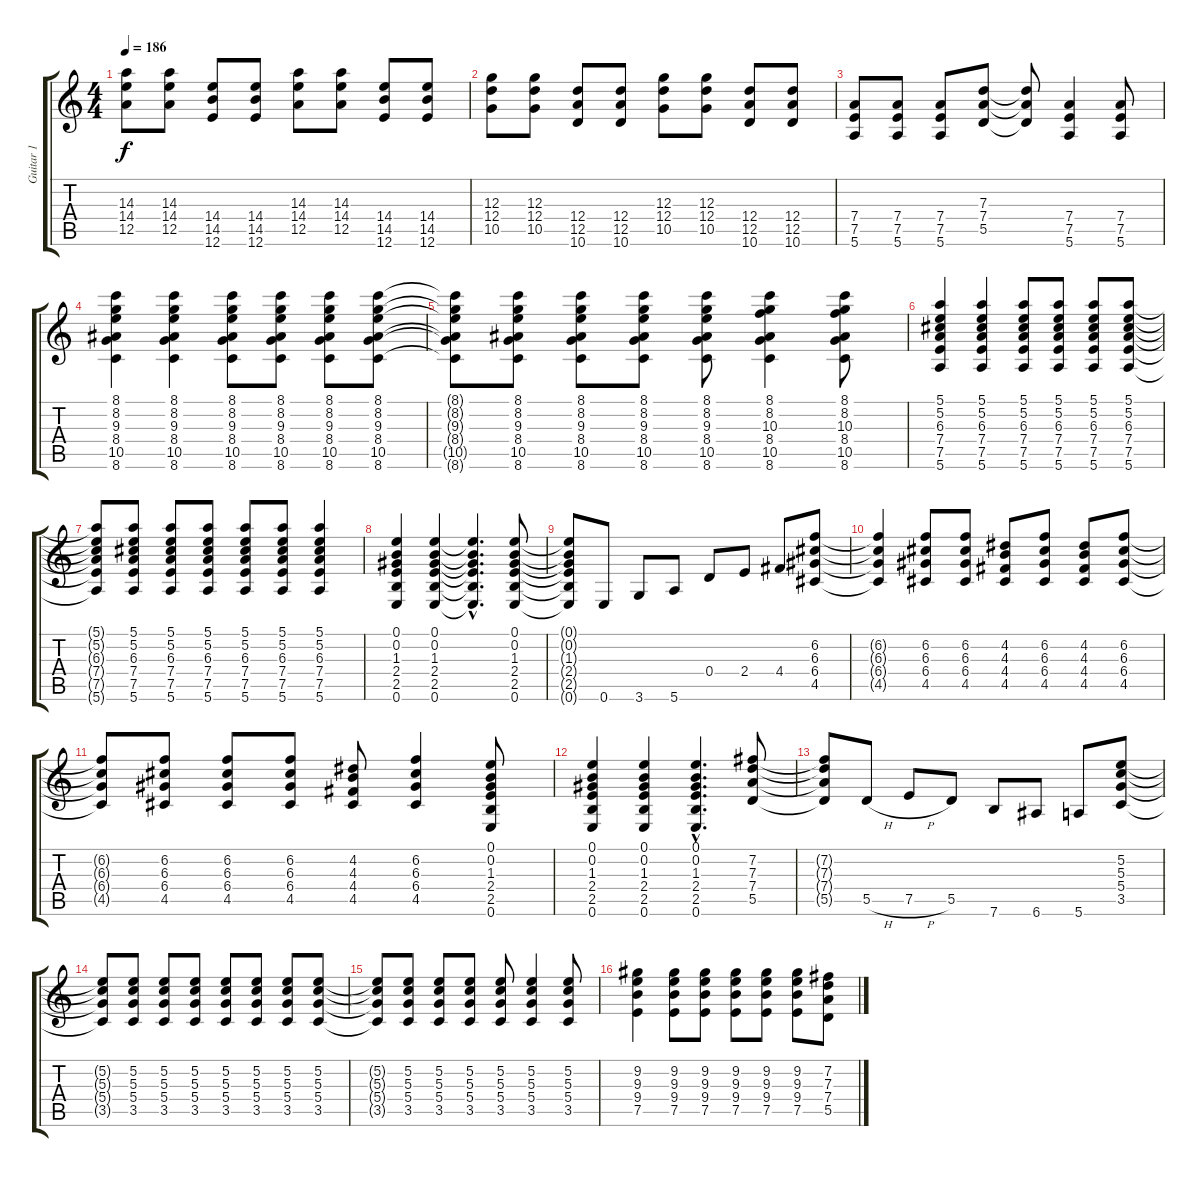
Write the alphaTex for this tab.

\track ("Guitar 1" "Guitar 1") {instrument overdrivenguitar}
\staff {score tabs}
\tuning (E4 B3 G3 D3 A2 E2) {hide}
\ts (4 4)
\tempo 186
\clef g2
\ks c
(14.3 14.4 12.5).8{dy f} (14.3 14.4 12.5).8 (14.4 14.5 12.6).8 (14.4 14.5 12.6).8 (14.3 14.4 12.5).8 (14.3 14.4 12.5).8 (14.4 14.5 12.6).8 (14.4 14.5 12.6).8 |
(12.3 12.4 10.5).8 (12.3 12.4 10.5).8 (12.4 12.5 10.6).8 (12.4 12.5 10.6).8 (12.3 12.4 10.5).8 (12.3 12.4 10.5).8 (12.4 12.5 10.6).8 (12.4 12.5 10.6).8 |
(7.4 7.5 5.6).8 (7.4 7.5 5.6).8 (7.4 7.5 5.6).8 (7.3 7.4 5.5).8 (7.3{t} 7.4{t} 5.5{t}).8 (7.4 7.5 5.6).4 (7.4 7.5 5.6).8 |
(8.1 8.2 9.3 8.4 10.5 8.6).4 (8.1 8.2 9.3 8.4 10.5 8.6).4 (8.1 8.2 9.3 8.4 10.5 8.6).8 (8.1 8.2 9.3 8.4 10.5 8.6).8 (8.1 8.2 9.3 8.4 10.5 8.6).8 (8.1 8.2 9.3 8.4 10.5 8.6).8 |
(8.1{t} 8.2{t} 9.3{t} 8.4{t} 10.5{t} 8.6{t}).8 (8.1 8.2 9.3 8.4 10.5 8.6).8 (8.1 8.2 9.3 8.4 10.5 8.6).8 (8.1 8.2 9.3 8.4 10.5 8.6).8 (8.1 8.2 9.3 8.4 10.5 8.6).8 (8.1 8.2 10.3 8.4 10.5 8.6).4 (8.1 8.2 10.3 8.4 10.5 8.6).8 |
(5.1 5.2 6.3 7.4 7.5 5.6).4 (5.1 5.2 6.3 7.4 7.5 5.6).4 (5.1 5.2 6.3 7.4 7.5 5.6).8 (5.1 5.2 6.3 7.4 7.5 5.6).8 (5.1 5.2 6.3 7.4 7.5 5.6).8 (5.1 5.2 6.3 7.4 7.5 5.6).8 |
(5.1{t} 5.2{t} 6.3{t} 7.4{t} 7.5{t} 5.6{t}).8 (5.1 5.2 6.3 7.4 7.5 5.6).8 (5.1 5.2 6.3 7.4 7.5 5.6).8 (5.1 5.2 6.3 7.4 7.5 5.6).8 (5.1 5.2 6.3 7.4 7.5 5.6).8 (5.1 5.2 6.3 7.4 7.5 5.6).8 (5.1 5.2 6.3 7.4 7.5 5.6).4 |
(0.1 0.2 1.3 2.4 2.5 0.6).4 (0.1 0.2 1.3 2.4 2.5 0.6).4 (0.1{hac t} 0.2{hac t} 1.3{hac t} 2.4{hac t} 2.5{hac t} 0.6{hac t}).4{d} (0.1 0.2 1.3 2.4 2.5 0.6).8 |
(0.1{t} 0.2{t} 1.3{t} 2.4{t} 2.5{t} 0.6{t}).8 0.6.8 3.6.8 5.6.8 0.4.8 2.4.8 4.4.8 (6.2 6.3 6.4 4.5).8 |
(6.2{t} 6.3{t} 6.4{t} 4.5{t}).4 (6.2 6.3 6.4 4.5).8 (6.2 6.3 6.4 4.5).8 (4.2 4.3 4.4 4.5).8 (6.2 6.3 6.4 4.5).8 (4.2 4.3 4.4 4.5).8 (6.2 6.3 6.4 4.5).8 |
(6.2{t} 6.3{t} 6.4{t} 4.5{t}).8 (6.2 6.3 6.4 4.5).8 (6.2 6.3 6.4 4.5).8 (6.2 6.3 6.4 4.5).8 (4.2 4.3 4.4 4.5).8 (6.2 6.3 6.4 4.5).4 (0.1 0.2 1.3 2.4 2.5 0.6).8 |
(0.1 0.2 1.3 2.4 2.5 0.6).4 (0.1 0.2 1.3 2.4 2.5 0.6).4 (0.1{hac} 0.2{hac} 1.3{hac} 2.4{hac} 2.5{hac} 0.6{hac}).4{d} (7.2 7.3 7.4 5.5).8 |
(7.2{t} 7.3{t} 7.4{t} 5.5{t}).8 5.5{h}.8 7.5{h}.8 5.5.8 7.6.8 6.6.8 5.6.8 (5.2 5.3 5.4 3.5).8 |
(5.2{t} 5.3{t} 5.4{t} 3.5{t}).8 (5.2 5.3 5.4 3.5).8 (5.2 5.3 5.4 3.5).8 (5.2 5.3 5.4 3.5).8 (5.2 5.3 5.4 3.5).8 (5.2 5.3 5.4 3.5).8 (5.2 5.3 5.4 3.5).8 (5.2 5.3 5.4 3.5).8 |
(5.2{t} 5.3{t} 5.4{t} 3.5{t}).8 (5.2 5.3 5.4 3.5).8 (5.2 5.3 5.4 3.5).8 (5.2 5.3 5.4 3.5).8 (5.2 5.3 5.4 3.5).8 (5.2 5.3 5.4 3.5).4 (5.2 5.3 5.4 3.5).8 |
(9.2 9.3 9.4 7.5).4 (9.2 9.3 9.4 7.5).8 (9.2 9.3 9.4 7.5).8 (9.2 9.3 9.4 7.5).8 (9.2 9.3 9.4 7.5).8 (9.2 9.3 9.4 7.5).8 (7.2 7.3 7.4 5.5).8
